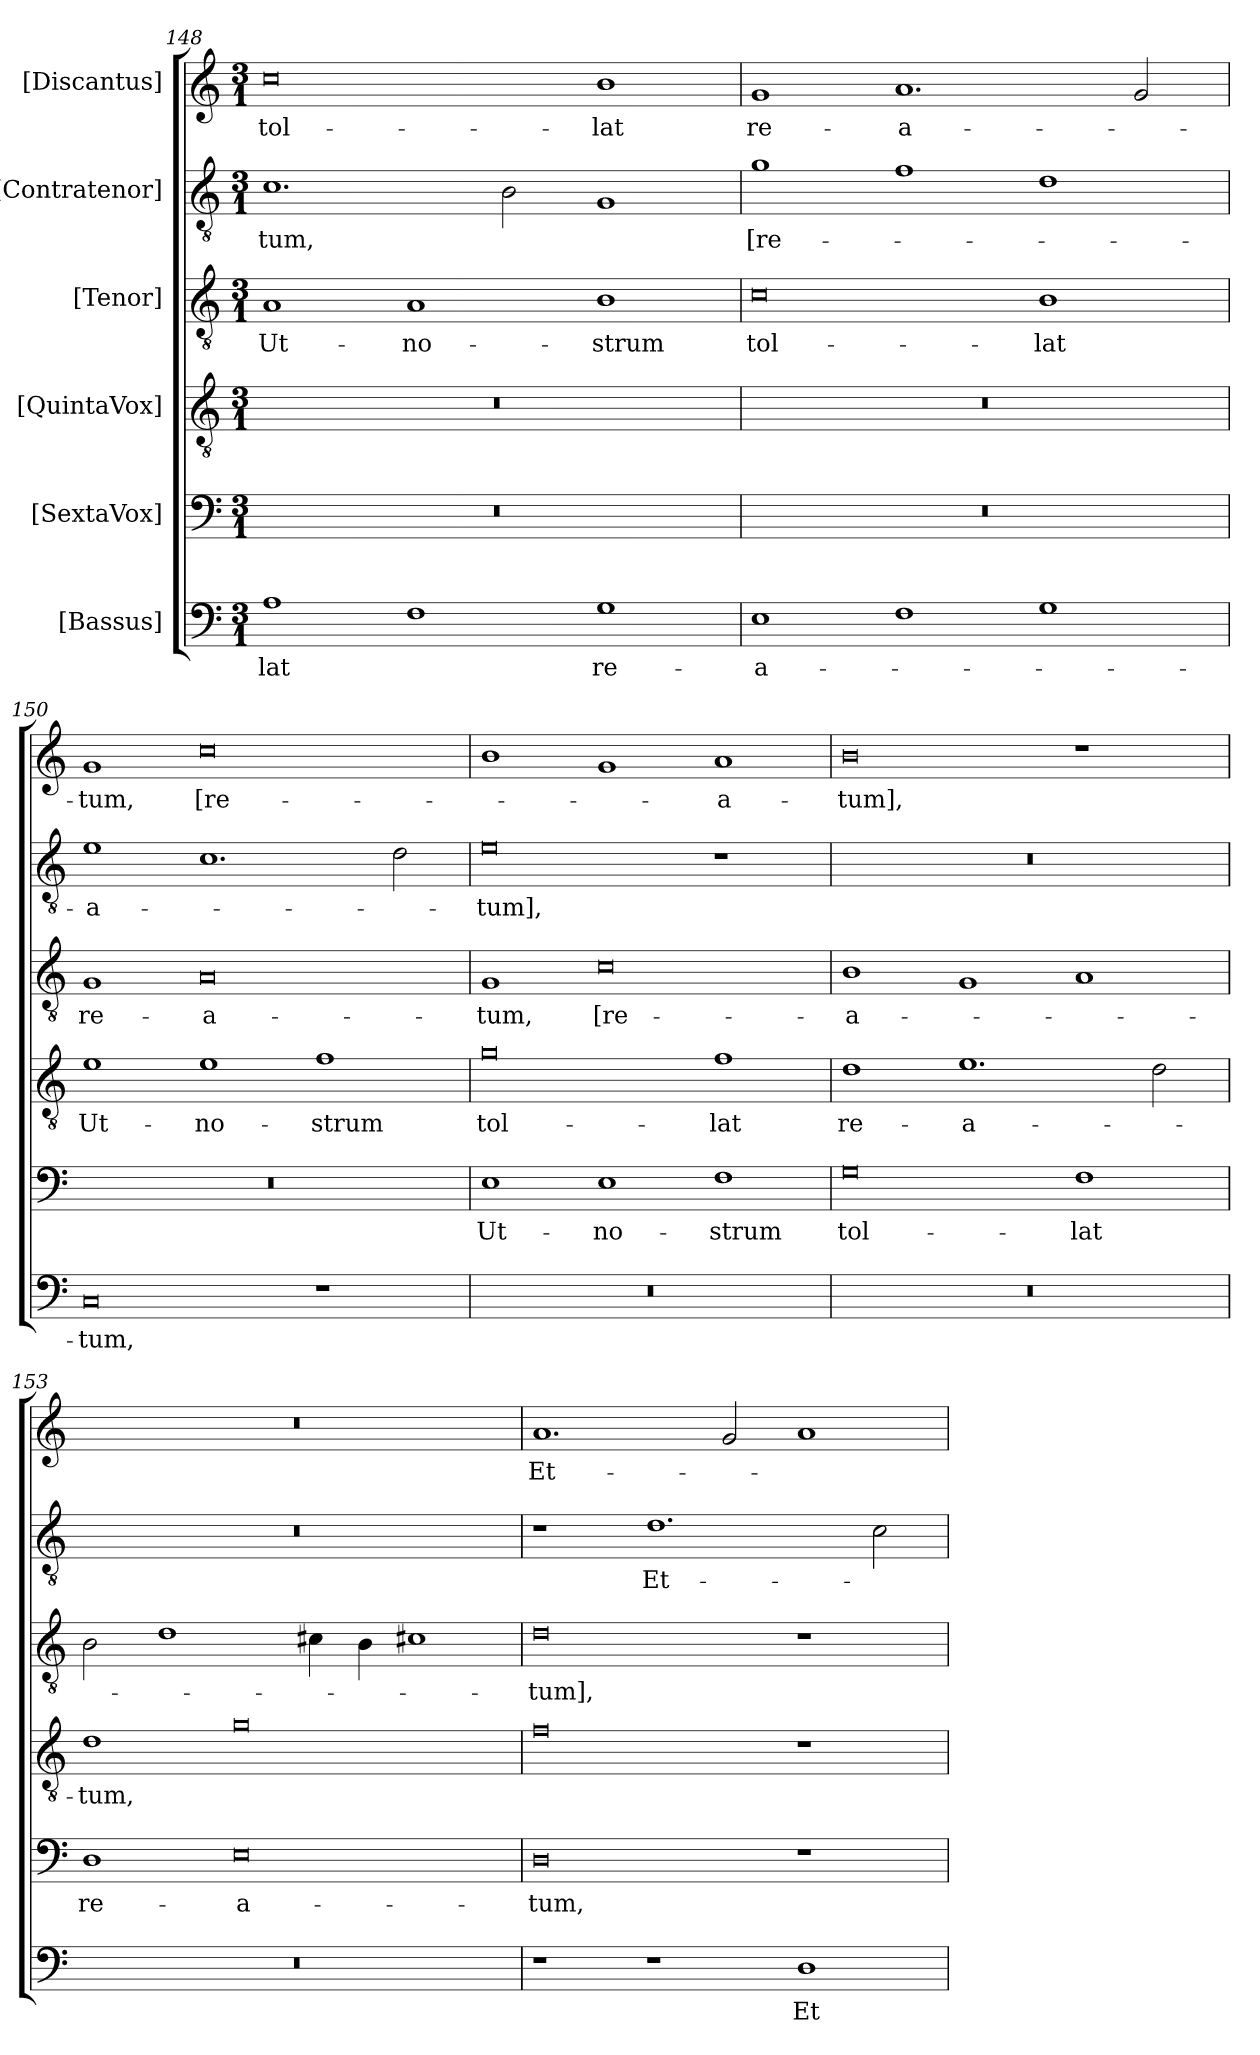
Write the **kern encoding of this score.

**kern	**text	**kern	**text	**kern	**text	**kern	**text	**kern	**text	**kern	**text
*part6	*part6	*part5	*part5	*part4	*part4	*part3	*part3	*part2	*part2	*part1	*part1
*staff6	*staff6	*staff5	*staff5	*staff4	*staff4	*staff3	*staff3	*staff2	*staff2	*staff1	*staff1
*I"[Bassus]	*	*I"[SextaVox]	*	*I"[QuintaVox]	*	*I"[Tenor]	*	*I"[Contratenor]	*	*I"[Discantus]	*
*clefF4	*	*clefF4	*	*clefGv2	*	*clefGv2	*	*clefGv2	*	*clefG2	*
*k[]	*	*k[]	*	*k[]	*	*k[]	*	*k[]	*	*k[]	*
*M3/1	*	*M3/1	*	*M3/1	*	*M3/1	*	*M3/1	*	*M3/1	*
=148	=148	=148	=148	=148	=148	=148	=148	=148	=148	=148	=148
1A\	-lat	0.r	.	0.r	.	1A/	Ut-	1.c\	-tum,	0cc\	tol-
1F\	.	.	.	.	.	1A/	no-	.	.	.	.
.	.	.	.	.	.	.	.	2B\	.	.	.
1G\	re-	.	.	.	.	1B\	-strum	1G/	.	1b\	-lat
=149	=149	=149	=149	=149	=149	=149	=149	=149	=149	=149	=149
1E\	-a-	0.r	.	0.r	.	0c\	tol-	1g\	[re-	1g/	re-
1F\	.	.	.	.	.	.	.	1f\	.	1.a/	-a-
1G\	.	.	.	.	.	1B\	-lat	1d\	.	.	.
.	.	.	.	.	.	.	.	.	.	2g/	.
=150	=150	=150	=150	=150	=150	=150	=150	=150	=150	=150	=150
0C/	-tum,	0.r	.	1e\	Ut-	1G/	re-	1e\	-a-	1g/	-tum,
.	.	.	.	1e\	no-	0A/	-a-	1.c\	.	0cc\	[re-
1r	.	.	.	1f\	-strum	.	.	.	.	.	.
.	.	.	.	.	.	.	.	2d\	.	.	.
=151	=151	=151	=151	=151	=151	=151	=151	=151	=151	=151	=151
0.r	.	1E\	Ut-	0g\	tol-	1G/	-tum,	0e\	-tum],	1b\	.
.	.	1E\	no-	.	.	0c\	[re-	.	.	1g/	.
.	.	1F\	-strum	1f\	-lat	.	.	1r	.	1a/	-a-
=152	=152	=152	=152	=152	=152	=152	=152	=152	=152	=152	=152
0.r	.	0G\	tol-	1d\	re-	1B\	-a-	0.r	.	0b\	-tum],
.	.	.	.	1.e\	-a-	1G/	.	.	.	.	.
.	.	1F\	-lat	.	.	1A/	.	.	.	1r	.
.	.	.	.	2d\	.	.	.	.	.	.	.
=153	=153	=153	=153	=153	=153	=153	=153	=153	=153	=153	=153
0.r	.	1D\	re-	1d\	-tum,	2B\	.	0.r	.	0.r	.
.	.	.	.	.	.	1d\	.	.	.	.	.
.	.	0E\	-a-	0g\	.	.	.	.	.	.	.
.	.	.	.	.	.	4c#X\	.	.	.	.	.
.	.	.	.	.	.	4B\	.	.	.	.	.
.	.	.	.	.	.	1c#X\	.	.	.	.	.
=154	=154	=154	=154	=154	=154	=154	=154	=154	=154	=154	=154
1r	.	0D\	-tum,	0f\	.	0d\	-tum],	1r	.	1.a/	Et-
1r	.	.	.	.	.	.	.	1.d\	Et-	.	.
.	.	.	.	.	.	.	.	.	.	2g/	.
1D\	Et-	1r	.	1r	.	1r	.	.	.	1a/	.
.	.	.	.	.	.	.	.	2c\	.	.	.
=	=	=	=	=	=	=	=	=	=	=	=
*-	*-	*-	*-	*-	*-	*-	*-	*-	*-	*-	*-
